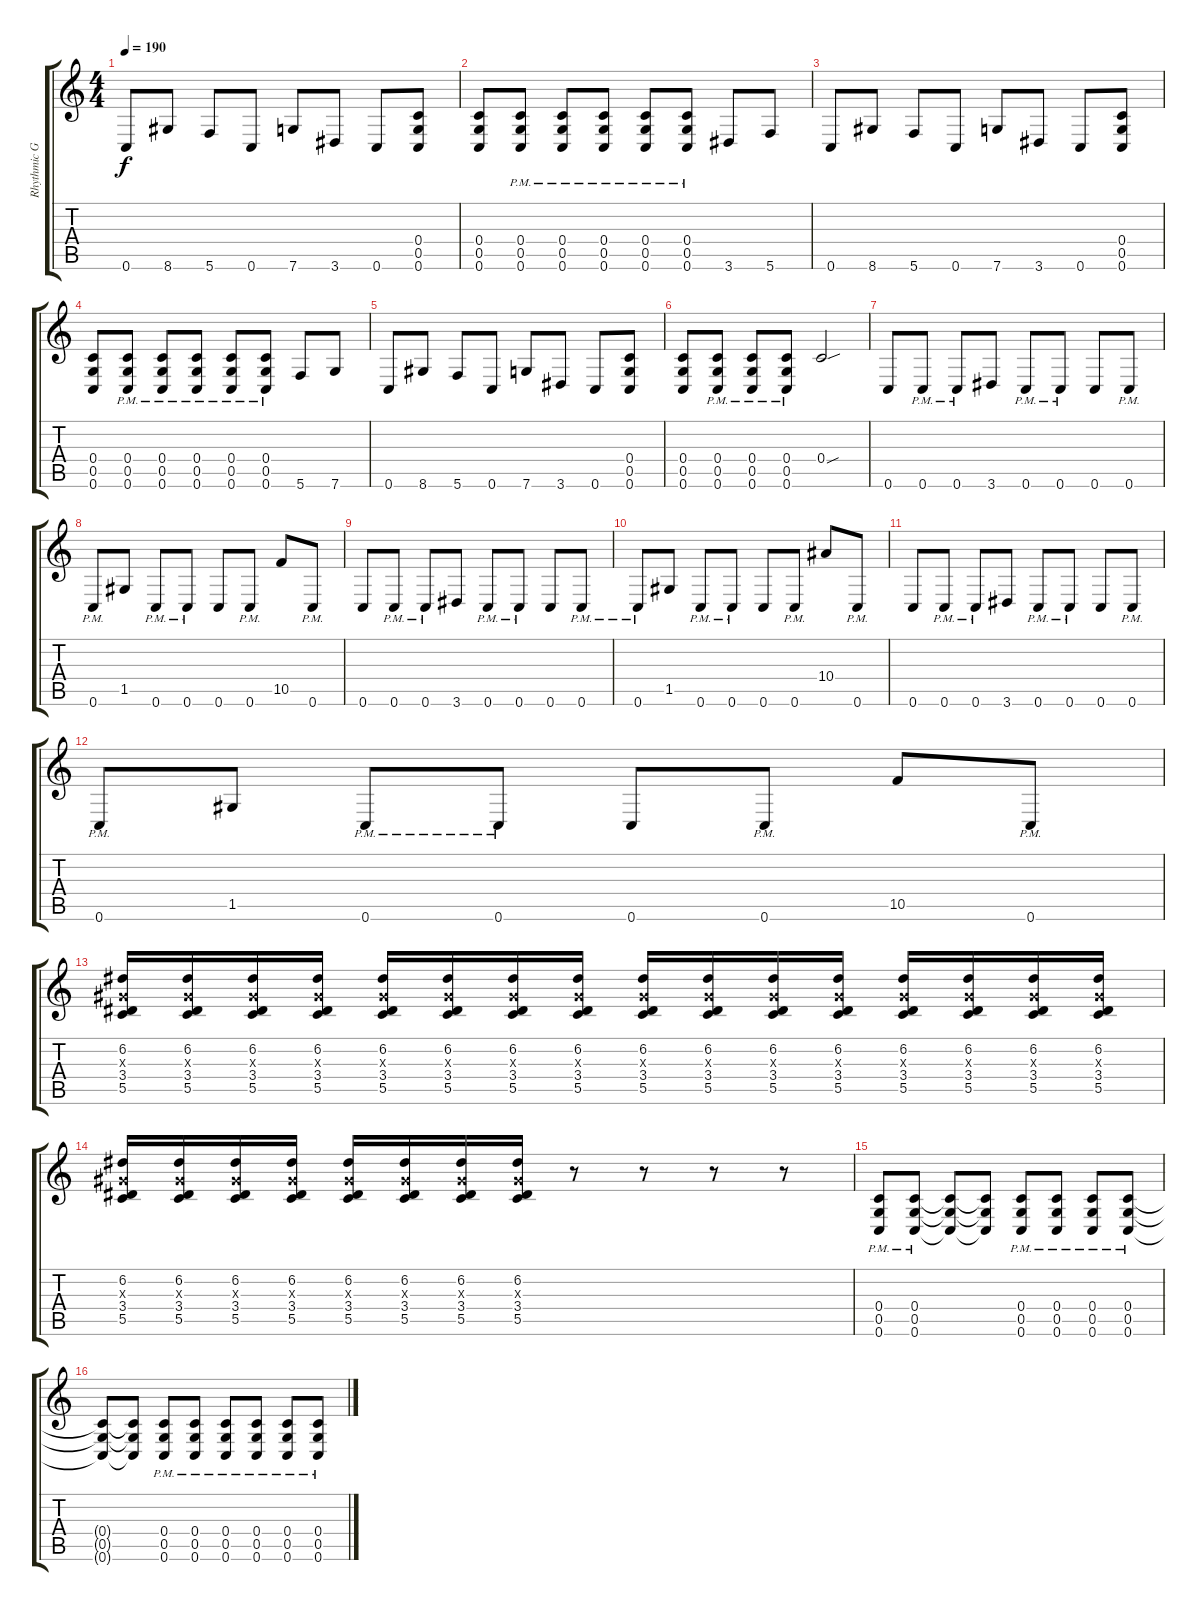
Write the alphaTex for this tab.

\track ("Rhythmic Guitar (Drop C)" "Rhythmic G") {instrument distortionguitar}
\staff {score tabs}
\tuning (D4 A3 F3 C3 G2 C2) {hide}
\ts (4 4)
\tempo 190
\clef g2
\ks c
0.6.8{dy f} 8.6.8 5.6.8 0.6.8 7.6.8 3.6.8 0.6.8 (0.4 0.5 0.6).8 |
(0.4 0.5 0.6).8 (0.4{pm} 0.5{pm} 0.6{pm}).8 (0.4{pm} 0.5{pm} 0.6{pm}).8 (0.4{pm} 0.5{pm} 0.6{pm}).8 (0.4{pm} 0.5{pm} 0.6{pm}).8 (0.4{pm} 0.5{pm} 0.6{pm}).8 3.6.8 5.6.8 |
0.6.8 8.6.8 5.6.8 0.6.8 7.6.8 3.6.8 0.6.8 (0.4 0.5 0.6).8 |
(0.4 0.5 0.6).8 (0.4{pm} 0.5{pm} 0.6{pm}).8 (0.4{pm} 0.5{pm} 0.6{pm}).8 (0.4{pm} 0.5{pm} 0.6{pm}).8 (0.4{pm} 0.5{pm} 0.6{pm}).8 (0.4{pm} 0.5{pm} 0.6{pm}).8 5.6.8 7.6.8 |
0.6.8 8.6.8 5.6.8 0.6.8 7.6.8 3.6.8 0.6.8 (0.4 0.5 0.6).8 |
(0.4 0.5 0.6).8 (0.4{pm} 0.5{pm} 0.6{pm}).8 (0.4{pm} 0.5{pm} 0.6{pm}).8 (0.4{pm} 0.5{pm} 0.6{pm}).8 0.4{sou}.2 |
0.6.8 0.6{pm}.8 0.6{pm}.8 3.6.8 0.6{pm}.8 0.6{pm}.8 0.6.8 0.6{pm}.8 |
0.6{pm}.8 1.5.8 0.6{pm}.8 0.6{pm}.8 0.6.8 0.6{pm}.8 10.5.8 0.6{pm}.8 |
0.6.8 0.6{pm}.8 0.6{pm}.8 3.6.8 0.6{pm}.8 0.6{pm}.8 0.6.8 0.6{pm}.8 |
0.6{pm}.8 1.5.8 0.6{pm}.8 0.6{pm}.8 0.6.8 0.6{pm}.8 10.4.8 0.6{pm}.8 |
0.6.8 0.6{pm}.8 0.6{pm}.8 3.6.8 0.6{pm}.8 0.6{pm}.8 0.6.8 0.6{pm}.8 |
0.6{pm}.8 1.5.8 0.6{pm}.8 0.6{pm}.8 0.6.8 0.6{pm}.8 10.5.8 0.6{pm}.8 |
(6.2 3.3{x} 3.4 5.5).16 (6.2 3.3{x} 3.4 5.5).16 (6.2 3.3{x} 3.4 5.5).16 (6.2 3.3{x} 3.4 5.5).16 (6.2 3.3{x} 3.4 5.5).16 (6.2 3.3{x} 3.4 5.5).16 (6.2 3.3{x} 3.4 5.5).16 (6.2 3.3{x} 3.4 5.5).16 (6.2 3.3{x} 3.4 5.5).16 (6.2 3.3{x} 3.4 5.5).16 (6.2 3.3{x} 3.4 5.5).16 (6.2 3.3{x} 3.4 5.5).16 (6.2 3.3{x} 3.4 5.5).16 (6.2 3.3{x} 3.4 5.5).16 (6.2 3.3{x} 3.4 5.5).16 (6.2 3.3{x} 3.4 5.5).16 |
(6.2 3.3{x} 3.4 5.5).16 (6.2 3.3{x} 3.4 5.5).16 (6.2 3.3{x} 3.4 5.5).16 (6.2 3.3{x} 3.4 5.5).16 (6.2 3.3{x} 3.4 5.5).16 (6.2 3.3{x} 3.4 5.5).16 (6.2 3.3{x} 3.4 5.5).16 (6.2 3.3{x} 3.4 5.5).16 r.8 r.8 r.8 r.8 |
(0.4{pm} 0.5{pm} 0.6{pm}).8 (0.4{pm} 0.5{pm} 0.6{pm}).8 (0.4{t} 0.5{t} 0.6{t}).8 (0.4{t} 0.5{t} 0.6{t}).8 (0.4{pm} 0.5{pm} 0.6{pm}).8 (0.4{pm} 0.5{pm} 0.6{pm}).8 (0.4{pm} 0.5{pm} 0.6{pm}).8 (0.4{pm} 0.5{pm} 0.6{pm}).8 |
(0.4{t} 0.5{t} 0.6{t}).8 (0.4{t} 0.5{t} 0.6{t}).8 (0.4{pm} 0.5{pm} 0.6{pm}).8 (0.4{pm} 0.5{pm} 0.6{pm}).8 (0.4{pm} 0.5{pm} 0.6{pm}).8 (0.4{pm} 0.5{pm} 0.6{pm}).8 (0.4{pm} 0.5{pm} 0.6{pm}).8 (0.4{pm} 0.5{pm} 0.6{pm}).8
